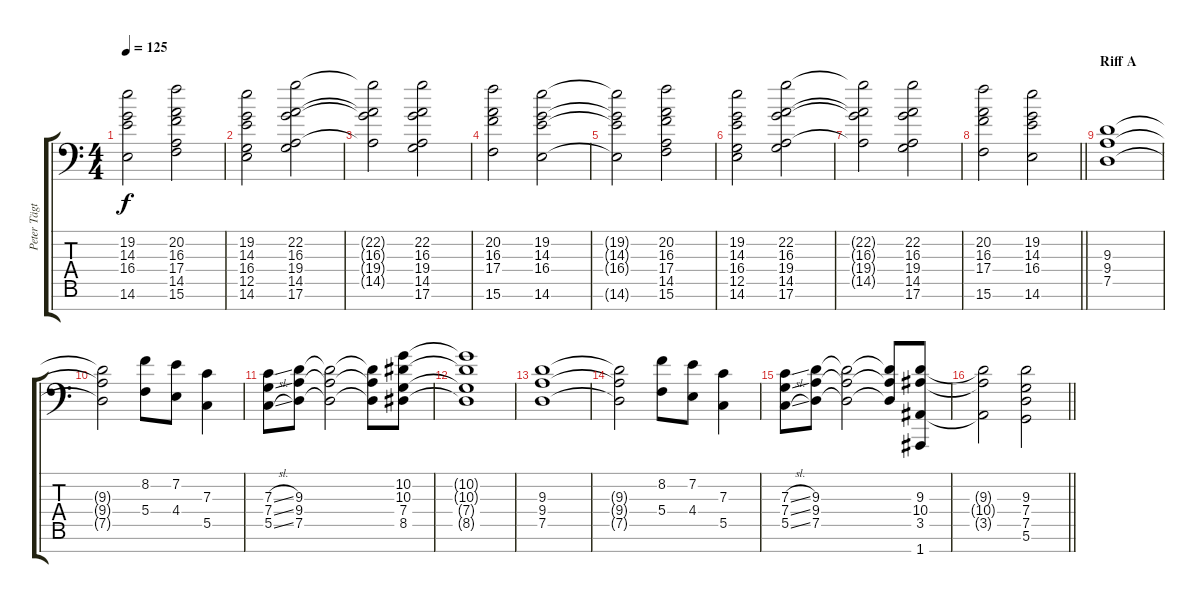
\track ("Peter Tägtgren (Keyboard II)" "Peter Tägt") {instrument choiraahs}
\staff {score tabs}
\tuning (D4 A3 F3 C3 G2 D2 A1) {hide}
\ts (4 4)
\tempo 125
\clef f4
\ks c
(19.2{t} 14.3{t} 16.4{t} 14.6{t}).2{dy f} (20.2 16.3 17.4 14.5 15.6).2 |
(19.2 14.3 16.4 12.5 14.6).2 (22.2 16.3 19.4 14.5 17.6).2 |
(22.2{t} 16.3{t} 19.4{t} 14.5{t}).2 (22.2 16.3 19.4 14.5 17.6).2 |
(20.2 16.3 17.4 15.6).2 (19.2 14.3 16.4 14.6).2 |
(19.2{t} 14.3{t} 16.4{t} 14.6{t}).2 (20.2 16.3 17.4 14.5 15.6).2 |
(19.2 14.3 16.4 12.5 14.6).2 (22.2 16.3 19.4 14.5 17.6).2 |
(22.2{t} 16.3{t} 19.4{t} 14.5{t}).2 (22.2 16.3 19.4 14.5 17.6).2 |
\barLineRight lightlight
(20.2 16.3 17.4 15.6).2 (19.2 14.3 16.4 14.6).2 |
\section ("" "Riff A")
(9.3 9.4 7.5).1 |
(9.3{t} 9.4{t} 7.5{t}).2 (8.2 5.4).8 (7.2 4.4).8 (7.3 5.5).4 |
(7.3{sl} 7.4{sl} 5.5{sl}).8 (9.3 9.4 7.5).8 (9.3{t} 9.4{t} 7.5{t}).2 (9.3{t} 9.4{t} 7.5{t}).8 (10.2 10.3 7.4 8.5).8 |
(10.2{t} 10.3{t} 7.4{t} 8.5{t}).1 |
(9.3 9.4 7.5).1 |
(9.3{t} 9.4{t} 7.5{t}).2 (8.2 5.4).8 (7.2 4.4).8 (7.3 5.5).4 |
(7.3{sl} 7.4{sl} 5.5{sl}).8 (9.3 9.4 7.5).8 (9.3{t} 9.4{t} 7.5{t}).2 (9.3{t} 9.4{t} 7.5{t}).8 (9.3 10.4 3.5 1.7).8 |
\barLineRight lightlight
(9.3{t} 10.4{t} 3.5{t}).2 (9.3 7.4 7.5 5.6).2
